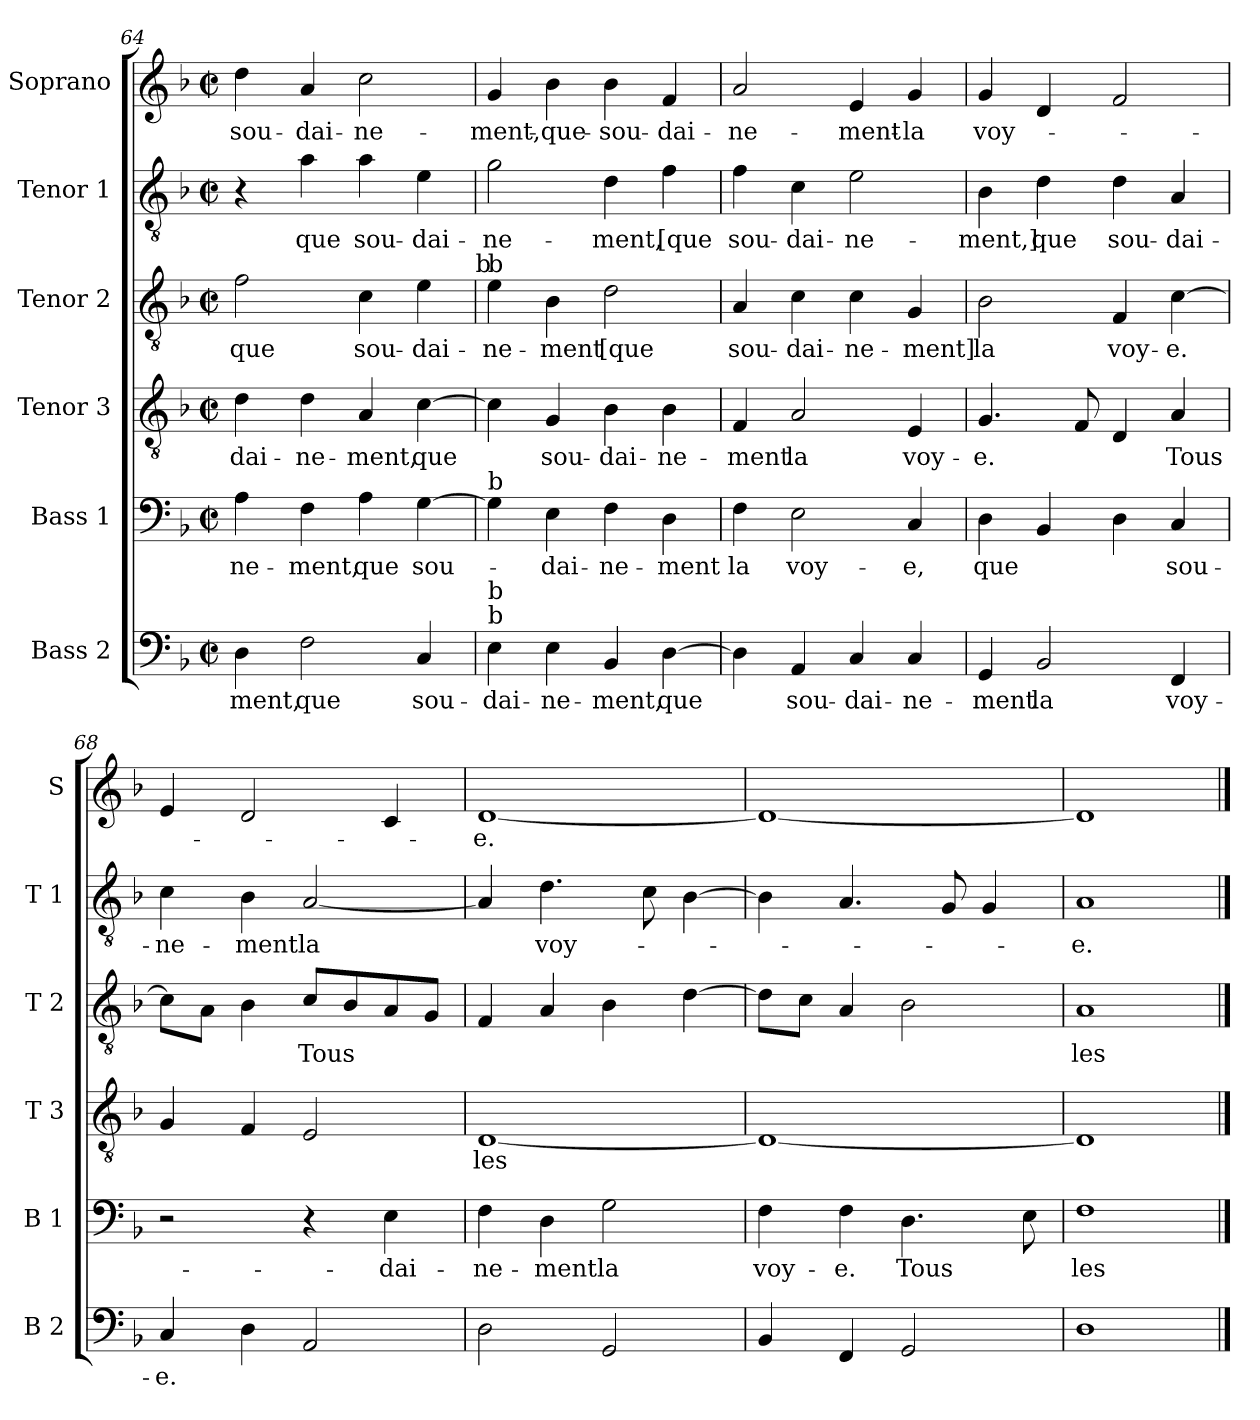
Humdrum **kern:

**kern	**text	**kern	**text	**kern	**text	**kern	**text	**kern	**text	**kern	**text
*part6	*part6	*part5	*part5	*part4	*part4	*part3	*part3	*part2	*part2	*part1	*part1
*staff6	*staff6	*staff5	*staff5	*staff4	*staff4	*staff3	*staff3	*staff2	*staff2	*staff1	*staff1
*I"Bass 2	*	*I"Bass 1	*	*I"Tenor 3	*	*I"Tenor 2	*	*I"Tenor 1	*	*I"Soprano	*
*I'B 2	*	*I'B 1	*	*I'T 3	*	*I'T 2	*	*I'T 1	*	*I'S	*
*clefF4	*	*clefF4	*	*clefGv2	*	*clefGv2	*	*clefGv2	*	*clefG2	*
*k[b-]	*	*k[b-]	*	*k[b-]	*	*k[b-]	*	*k[b-]	*	*k[b-]	*
*F:	*	*F:	*	*F:	*	*F:	*	*F:	*	*F:	*
*M2/2	*	*M2/2	*	*M2/2	*	*M2/2	*	*M2/2	*	*M2/2	*
*met(c|)	*	*met(c|)	*	*met(c|)	*	*met(c|)	*	*met(c|)	*	*met(c|)	*
=64	=64	=64	=64	=64	=64	=64	=64	=64	=64	=64	=64
4D\	ment,	4A\	-ne-	4d\	-dai-	2f\	que	4r	.	4dd\	-sou-
2F\	que	4F\	-ment,	4d\	-ne-	.	.	4a\	que	4a/	-dai-
.	.	4A\	que	4A/	-ment,	4c\	sou-	4a\	sou-	2cc\	-ne-
4C/	sou-	[4G\	sou-	[4c\	que	4e\	-dai-	4e\	-dai-	.	.
!	!	!	!	!	!	!LO:TX:a:t=b	!	!	!	!	!
=65	=65	=65	=65	=65	=65	=65	=65	=65	=65	=65	=65
!	!	!	!	!	!	!LO:TX:a:t=b	!	!	!	!	!
!	!	!LO:TX:a:t=b	!	!	!	!	!	!	!	!	!
!LO:TX:a:t=b	!	!	!	!	!	!	!	!	!	!	!
!LO:TX:a:t=b	!	!	!	!	!	!	!	!	!	!	!
4E\	-dai-	4G\]	.	4c\]	.	4e\	-ne-	2g\	-ne-	4g/	-ment,-
4E\	-ne-	4E\	-dai-	4G/	sou-	4B-\	-ment	.	.	4b-\	-que-
4BB-/	-ment,	4F\	-ne-	4B-\	-dai-	2d\	[que	4d\	-ment,	4b-\	-sou-
[4D\	que	4D\	-ment	4B-\	-ne-	.	.	4f\	[que	4f/	-dai-
=66	=66	=66	=66	=66	=66	=66	=66	=66	=66	=66	=66
4D\]	.	4F\	la	4F/	-ment	4A/	sou-	4f\	sou-	2a/	-ne-
4AA/	sou-	2E\	voy-	2A/	la	4c\	-dai-	4c\	-dai-	.	.
4C/	-dai-	.	.	.	.	4c\	-ne-	2e\	-ne-	4e/	-ment-
4C/	-ne-	4C/	-e,	4E/	voy-	4G/	-ment]	.	.	4g/	-la
!!LO:LB:g=z
=67	=67	=67	=67	=67	=67	=67	=67	=67	=67	=67	=67
4GG/	-ment	4D\	que	4.G/	-e.	2B-\	la	4B-\	-ment,]	4g/	voy-
2BB-/	la	4BB-/	.	.	.	.	.	4d\	que	4d/	.
.	.	.	.	8F/	.	.	.	.	.	.	.
.	.	4D\	.	4D/	.	4F/	voy-	4d\	sou-	2f/	.
4FF/	voy-	4C/	sou-	4A/	Tous	[4c\	-e.	4A/	-dai-	.	.
=68	=68	=68	=68	=68	=68	=68	=68	=68	=68	=68	=68
4C/	-e.	2r	.	4G/	.	8c\L]	.	4c\	-ne-	4e/	.
.	.	.	.	.	.	8A\J	.	.	.	.	.
4D\	.	.	.	4F/	.	4B-\	.	4B-\	-ment	2d/	.
2AA/	.	4r	.	2E/	.	8c/L	Tous	[2A/	la	.	.
.	.	.	.	.	.	8B-/	.	.	.	.	.
.	.	4E\	-dai-	.	.	8A/	.	.	.	4c/	.
.	.	.	.	.	.	8G/J	.	.	.	.	.
=69	=69	=69	=69	=69	=69	=69	=69	=69	=69	=69	=69
2D\	.	4F\	-ne-	[1D	les	4F/	.	4A/]	.	[1d	-e.
.	.	4D\	-ment	.	.	4A/	.	4.d\	voy-	.	.
2GG/	.	2G\	la	.	.	4B-\	.	.	.	.	.
.	.	.	.	.	.	.	.	8c\	.	.	.
.	.	.	.	.	.	[4d\	.	[4B-\	.	.	.
=70	=70	=70	=70	=70	=70	=70	=70	=70	=70	=70	=70
4BB-/	.	4F\	voy-	1D_	.	8d\L]	.	4B-\]	.	1d_	.
.	.	.	.	.	.	8c\J	.	.	.	.	.
4FF/	.	4F\	-e.	.	.	4A/	.	4.A/	.	.	.
2GG/	.	4.D\	Tous	.	.	2B-\	.	.	.	.	.
.	.	.	.	.	.	.	.	8G/	.	.	.
.	.	.	.	.	.	.	.	4G/	.	.	.
.	.	8E\	.	.	.	.	.	.	.	.	.
=71	=71	=71	=71	=71	=71	=71	=71	=71	=71	=71	=71
1D	.	1F	les	1D]	.	1A	les	1A	-e.	1d]	.
==	==	==	==	==	==	==	==	==	==	==	==
*-	*-	*-	*-	*-	*-	*-	*-	*-	*-	*-	*-
